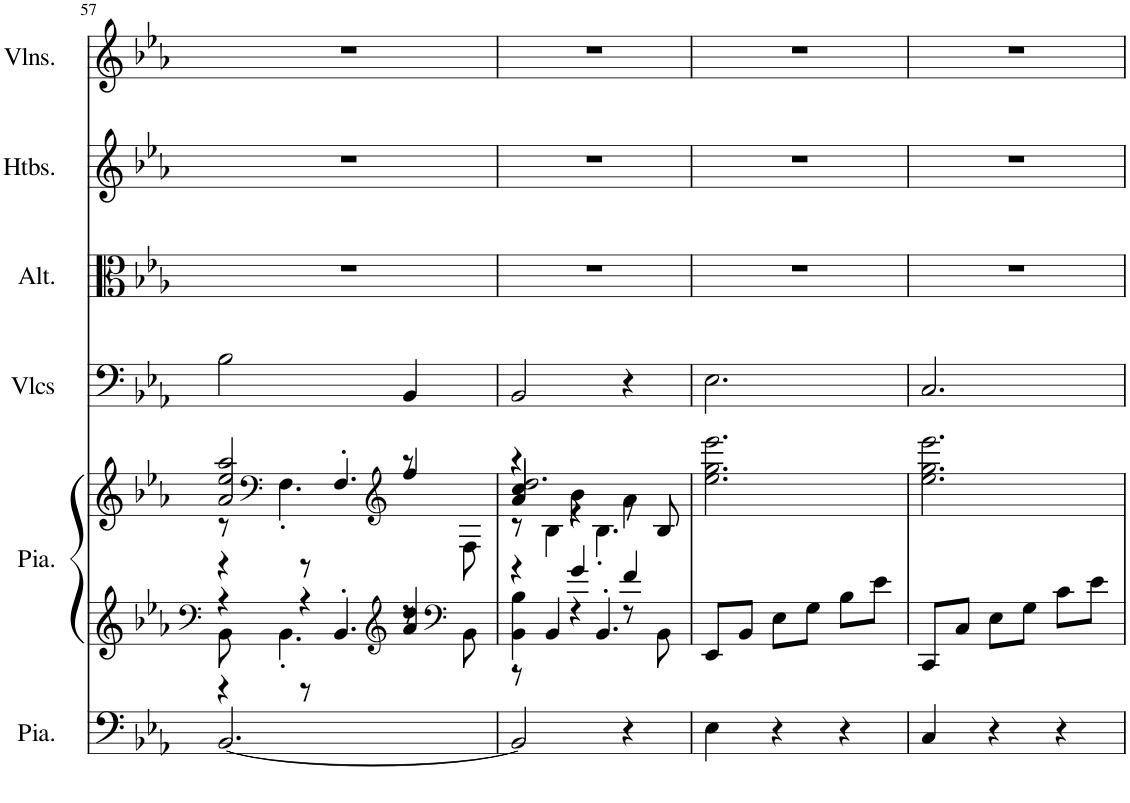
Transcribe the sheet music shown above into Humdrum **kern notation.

**kern	**kern	**kern	**kern	**kern	**kern	**kern
*part6	*part5	*part5	*part4	*part3	*part2	*part1
*staff7	*staff6	*staff5	*staff4	*staff3	*staff2	*staff1
*I"Piano, Pedals	*I"Piano, Organ	*	*I"Violoncelles, Bass	*I"Altos, Tenor	*I"Hautbois, Alto	*I"Violons, Soprano
*I'Pia.	*I'Pia.	*	*I'Vlcs	*I'Alt.	*I'Htbs.	*I'Vlns.
!!LO:PB:g=z
*clefF4	*clefF4	*clefG2	*clefF4	*clefC3	*clefG2	*clefG2
*k[b-e-a-]	*k[b-e-a-]	*k[b-e-a-]	*k[b-e-a-]	*k[b-e-a-]	*k[b-e-a-]	*k[b-e-a-]
*M3/4	*M3/4	*M3/4	*M3/4	*M3/4	*M3/4	*M3/4
=57	=57	=57	=57	=57	=57	=57
*	*^	*^	*	*	*	*
*	*	*^	*	*^	*	*	*	*
[2.BB-/	4r	8BB-\	4r	2a-/ 2ee-/ 2aa-/	8r	4r	2B-\	2.r	2.r	2.r
*	*	*	*	*clefF4	*	*	*	*	*	*
.	.	4.BB-'\	.	.	4.F'\	.	.	.	.	.
.	4r	.	8r	.	.	8r	.	.	.	.
.	.	.	4.BB-'/	.	.	4.F'/	.	.	.	.
*	*clefG2	*	*	*clefG2	*	*	*	*	*	*
.	4a-/ 4dd/	8r	.	4ff/	8r	.	4BB-/	.	.	.
*	*clefF4	*	*	*	*	*	*	*	*	*
.	.	8BB-\	.	.	8F\	.	.	.	.	.
=58	=58	=58	=58	=58	=58	=58	=58	=58	=58	=58
*	*	*	*	*	*	*^	*	*	*	*
2BB-/]	4r	4BB-\' 4B-\'	8r	2.dd/	4r	4a-/ 4cc/	8r	2BB-/	2.r	2.r	2.r
.	.	.	4BB-/	.	.	.	4B-\	.	.	.	.
.	4g/	4r	.	.	4b-\	4r	.	.	.	.	.
.	.	.	4.BB-'/	.	.	.	4.B-'\	.	.	.	.
4r	4f/	8r	.	.	4a-\	8r	.	4r	.	.	.
.	.	8BB-\	.	.	.	8B-/	.	.	.	.	.
*	*v	*v	*v	*	*	*	*	*	*	*	*
*	*	*v	*v	*v	*v	*	*	*	*
=59	=59	=59	=59	=59	=59	=59
4E-\	8EE-/L	2.ee-\ 2.gg\ 2.eee-\	2.E-\	2.r	2.r	2.r
.	8BB-/J	.	.	.	.	.
4r	8E-\L	.	.	.	.	.
.	8G\J	.	.	.	.	.
4r	8B-\L	.	.	.	.	.
.	8e-\J	.	.	.	.	.
=60	=60	=60	=60	=60	=60	=60
4C/	8CC/L	2.ee-\ 2.gg\ 2.eee-\	2.C/	2.r	2.r	2.r
.	8C/J	.	.	.	.	.
4r	8E-\L	.	.	.	.	.
.	8G\J	.	.	.	.	.
4r	8c\L	.	.	.	.	.
.	8e-\J	.	.	.	.	.
=	=	=	=	=	=	=
*-	*-	*-	*-	*-	*-	*-
